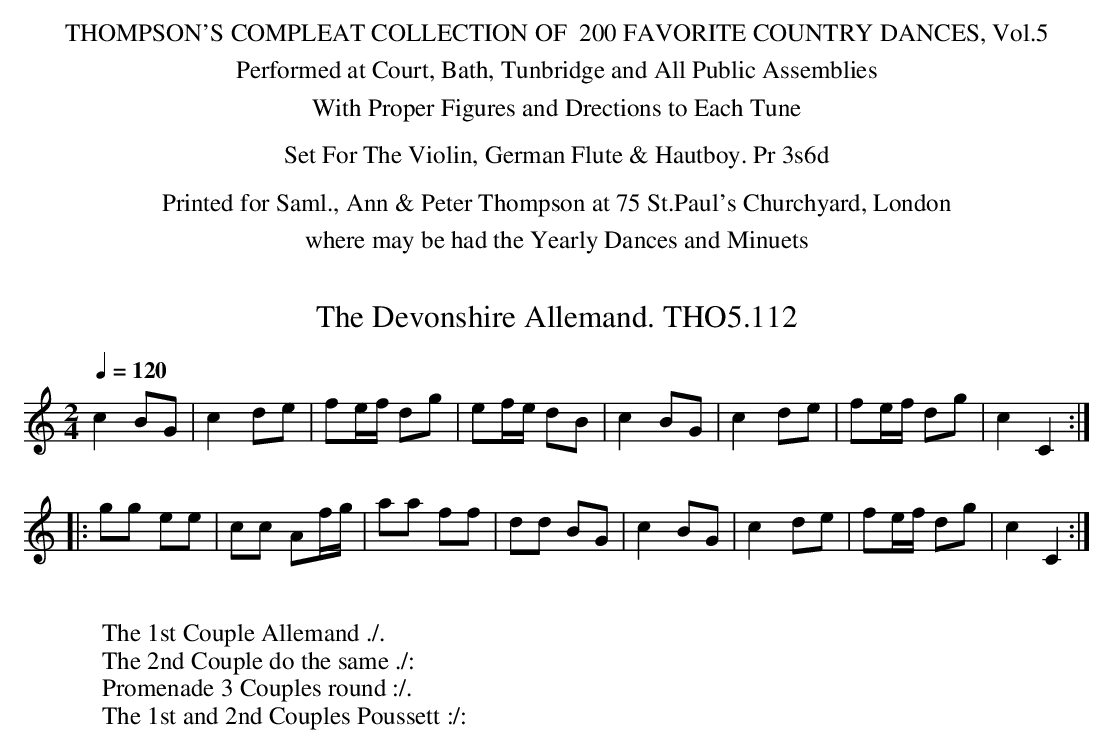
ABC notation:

X:1
T:Devonshire Allemand. THO5.112, The
M:2/4
L:1/8
Q:1/4=120
K:C
c2 BG|c2 de|fe/f/ dg|ef/e/ dB|\\
c2 BG|c2 de|fe/f/ dg|c2 C2:|
|:gg ee|cc Af/g/|aa ff|dd BG|\\
c2 BG|c2 de|fe/f/ dg|c2 C2:|
W:
W:The 1st Couple Allemand ./.
W:The 2nd Couple do the same ./:
W:Promenade 3 Couples round :/.
W:The 1st and 2nd Couples Poussett :/:
